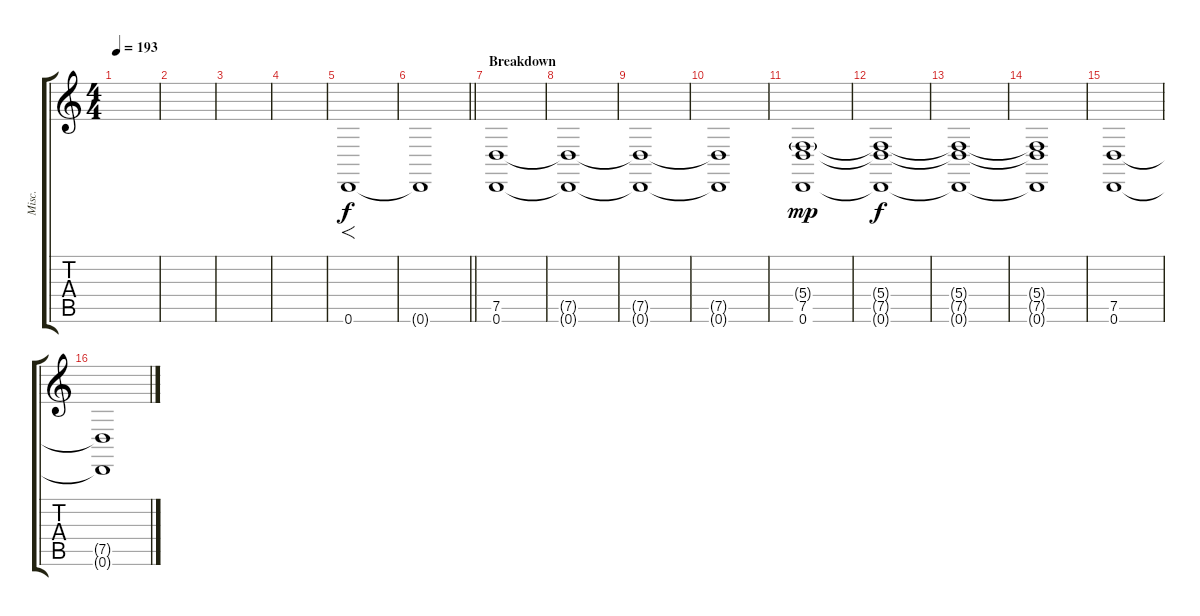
\track ("Misc." "Misc.") {instrument rockorgan}
\staff {score tabs}
\tuning (D4 A3 F3 C3 G2 D2) {hide}
\ts (4 4)
\tempo 193
\clef g2
\ks c
|
|
|
|
0.6.1{f} |
\barLineRight lightlight
0.6{t}.1 |
\section ("" "Breakdown")
(7.5 0.6).1 |
(7.5{t} 0.6{t}).1 |
(7.5{t} 0.6{t}).1 |
(7.5{t} 0.6{t}).1 |
(5.4{g} 7.5 0.6).1{dy mp} |
(5.4{t} 7.5{t} 0.6{t}).1{dy f} |
(5.4{t} 7.5{t} 0.6{t}).1 |
(5.4{t} 7.5{t} 0.6{t}).1 |
(7.5 0.6).1 |
(7.5{t} 0.6{t}).1
